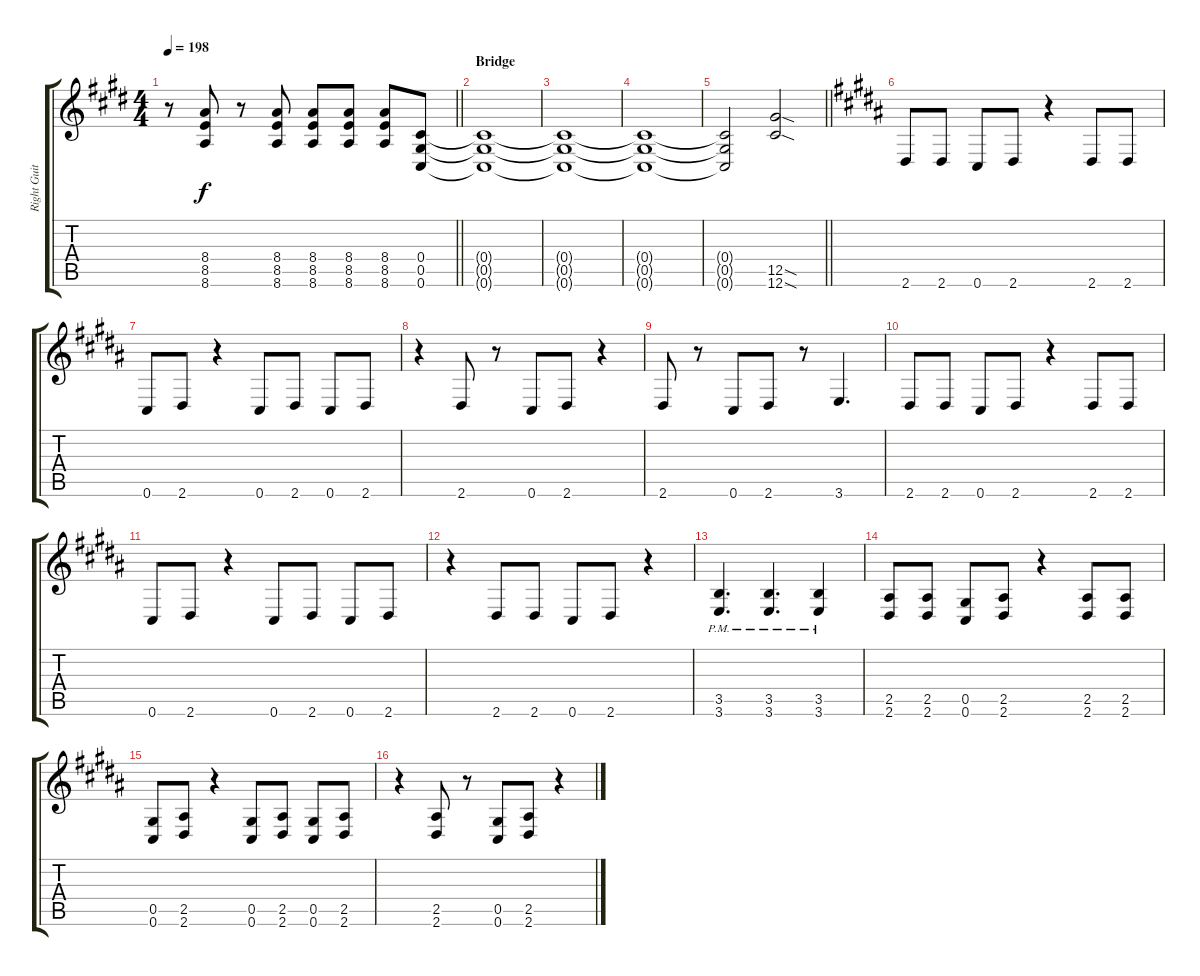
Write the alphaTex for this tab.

\track ("Right Guitar" "Right Guit") {instrument distortionguitar}
\staff {score tabs}
\tuning (Eb4 Bb3 Gb3 Db3 Ab2 Db2) {hide}
\ts (4 4)
\tempo 198
\clef g2
\barLineRight lightlight
\ks e
r.8{dy f} (8.4 8.5 8.6).8 r.8 (8.4 8.5 8.6).8 (8.4 8.5 8.6).8 (8.4 8.5 8.6).8 (8.4 8.5 8.6).8 (0.4 0.5 0.6).8 |
\section ("" "Bridge")
(0.4{t} 0.5{t} 0.6{t}).1 |
(0.4{t} 0.5{t} 0.6{t}).1 |
(0.4{t} 0.5{t} 0.6{t}).1 |
\barLineRight lightlight
(0.4{t} 0.5{t} 0.6{t}).2 (12.5{sod} 12.6{sod}).2 |
\ks b
2.6.8 2.6.8 0.6.8 2.6.8 r.4 2.6.8 2.6.8 |
0.6.8 2.6.8 r.4 0.6.8 2.6.8 0.6.8 2.6.8 |
r.4 2.6.8 r.8 0.6.8 2.6.8 r.4 |
2.6.8 r.8 0.6.8 2.6.8 r.8 3.6.4{d} |
2.6.8 2.6.8 0.6.8 2.6.8 r.4 2.6.8 2.6.8 |
0.6.8 2.6.8 r.4 0.6.8 2.6.8 0.6.8 2.6.8 |
r.4 2.6.8 2.6.8 0.6.8 2.6.8 r.4 |
(3.5{pm} 3.6{pm}).4{d} (3.5{pm} 3.6{pm}).4{d} (3.5{pm} 3.6{pm}).4 |
(2.5 2.6).8 (2.5 2.6).8 (0.5 0.6).8 (2.5 2.6).8 r.4 (2.5 2.6).8 (2.5 2.6).8 |
(0.5 0.6).8 (2.5 2.6).8 r.4 (0.5 0.6).8 (2.5 2.6).8 (0.5 0.6).8 (2.5 2.6).8 |
r.4 (2.5 2.6).8 r.8 (0.5 0.6).8 (2.5 2.6).8 r.4
